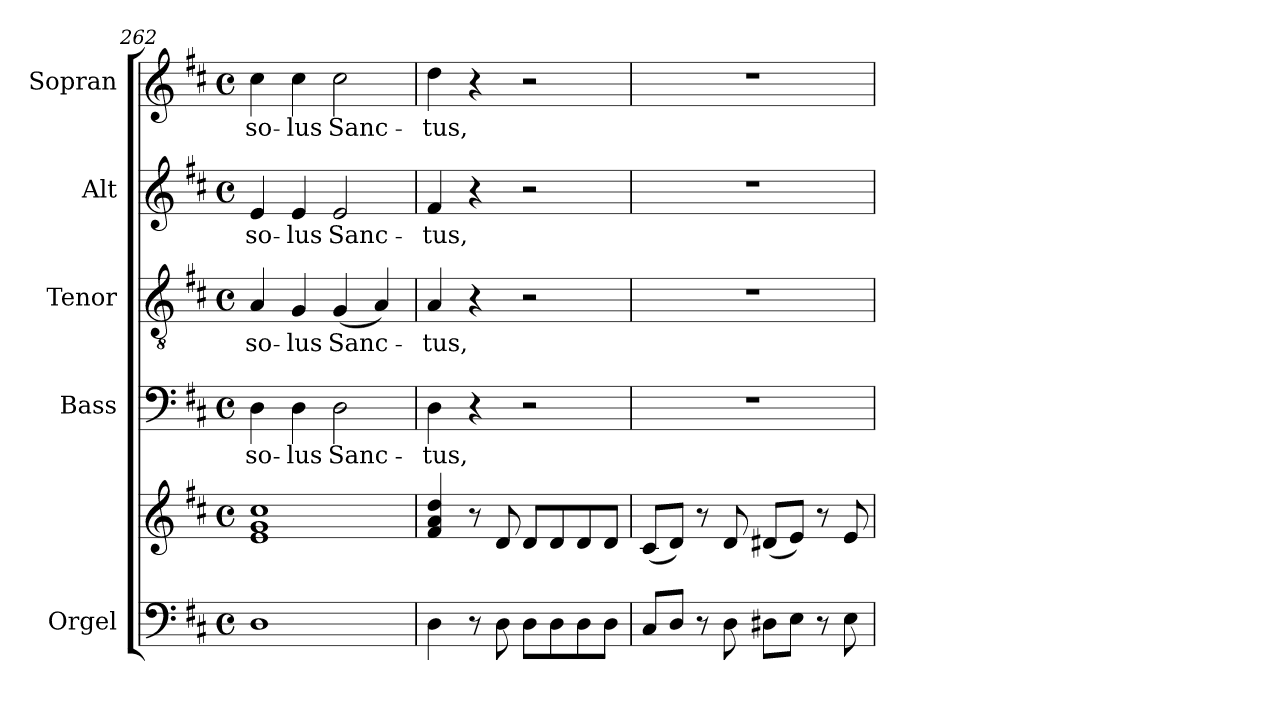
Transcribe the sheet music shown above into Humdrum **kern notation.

**kern	**kern	**kern	**text	**kern	**text	**kern	**text	**kern	**text
*part5	*part5	*part4	*part4	*part3	*part3	*part2	*part2	*part1	*part1
*staff6	*staff5	*staff4	*staff4	*staff3	*staff3	*staff2	*staff2	*staff1	*staff1
*I"Orgel	*	*I"Bass	*	*I"Tenor	*	*I"Alt	*	*I"Sopran	*
*I'Org.	*	*I'B.	*	*I'T.	*	*I'A.	*	*I'S.	*
*clefF4	*clefG2	*clefF4	*	*clefGv2	*	*clefG2	*	*clefG2	*
*k[f#c#]	*k[f#c#]	*k[f#c#]	*	*k[f#c#]	*	*k[f#c#]	*	*k[f#c#]	*
*D:	*D:	*D:	*	*D:	*	*D:	*	*D:	*
*M4/4	*M4/4	*M4/4	*	*M4/4	*	*M4/4	*	*M4/4	*
*met(c)	*met(c)	*met(c)	*	*met(c)	*	*met(c)	*	*met(c)	*
=262	=262	=262	=262	=262	=262	=262	=262	=262	=262
!	!	!	!LO:LY:b	!	!LO:LY:b	!	!LO:LY:b	!	!LO:LY:b
1D	1e 1g 1cc#	4D\	so-	4A/	so-	4e/	so-	4cc#\	so-
!	!	!	!LO:LY:b	!	!LO:LY:b	!	!LO:LY:b	!	!LO:LY:b
.	.	4D\	-lus	4G/	-lus	4e/	-lus	4cc#\	-lus
!	!	!	!LO:LY:b	!	!LO:LY:b	!	!LO:LY:b	!	!LO:LY:b
.	.	2D\	Sanc-	(<4G/	Sanc-	2e/	Sanc-	2cc#\	Sanc-
.	.	.	.	4A/)	.	.	.	.	.
=263	=263	=263	=263	=263	=263	=263	=263	=263	=263
!	!	!	!LO:LY:b	!	!LO:LY:b	!	!LO:LY:b	!	!LO:LY:b
4D\	4f#/ 4a/ 4dd/	4D\	-tus,	4A/	-tus,	4f#/	-tus,	4dd\	-tus,
8r	8r	4r	.	4r	.	4r	.	4r	.
8D\	8d/	.	.	.	.	.	.	.	.
8D\L	8d/L	2r	.	2r	.	2r	.	2r	.
8D\	8d/	.	.	.	.	.	.	.	.
8D\	8d/	.	.	.	.	.	.	.	.
8D\J	8d/J	.	.	.	.	.	.	.	.
=264	=264	=264	=264	=264	=264	=264	=264	=264	=264
8C#/L	(<8c#/L	1r	.	1r	.	1r	.	1r	.
8D/J	8d/J)	.	.	.	.	.	.	.	.
8r	8r	.	.	.	.	.	.	.	.
8D\	8d/	.	.	.	.	.	.	.	.
8D#X\L	(<8d#X/L	.	.	.	.	.	.	.	.
8E\J	8e/J)	.	.	.	.	.	.	.	.
8r	8r	.	.	.	.	.	.	.	.
8E\	8e/	.	.	.	.	.	.	.	.
=	=	=	=	=	=	=	=	=	=
*-	*-	*-	*-	*-	*-	*-	*-	*-	*-
